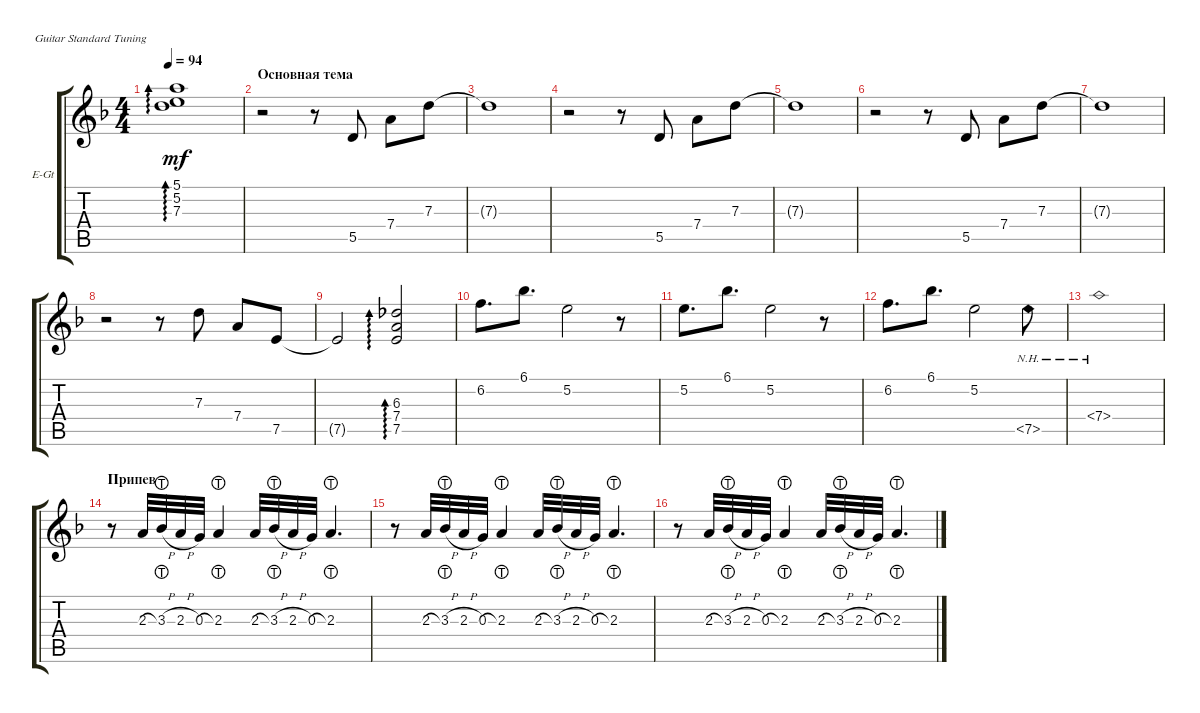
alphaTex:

\defaultSystemsLayout 4
\bracketExtendMode groupsimilarinstruments
\firstSystemTrackNameOrientation horizontal
\otherSystemsTrackNameOrientation horizontal
\track ("Electric Guitar" "E-Gt") {instrument electricguitarclean}
\staff {score tabs}
\tuning (E4 B3 G3 D3 A2 E2)
\ts (4 4)
\tempo 94
\clef g2
\ks dminor
(7.3 5.2 5.1).1{ad 0 dy mf} |
\section ("" "Основная тема")
r.2 r.8 5.5.8 7.4.8 7.3.8 |
7.3{t}.1 |
r.2 r.8 5.5.8 7.4.8 7.3.8 |
7.3{t}.1 |
r.2 r.8 5.5.8 7.4.8 7.3.8 |
7.3{t}.1 |
r.2 r.8 7.3.8 7.4.8 7.5.8 |
7.5{t}.2 (7.5 7.4 6.3).2{ad 0} |
6.2.8{d} 6.1.8{d} 5.2.2 r.8 |
5.2.8{d} 6.1.8{d} 5.2.2 r.8 |
6.2.8{d} 6.1.8{d} 5.2.2 7.5{nh}.8 |
7.4{nh}.1 |
\section ("" "Припев")
r.8 2.3.32 3.3{h lht}.32 2.3{h}.32 0.3.32 2.3{lht}.4 2.3.32 3.3{h lht}.32 2.3{h}.32 0.3.32 2.3{lht}.4{d} |
r.8 2.3.32 3.3{h lht}.32 2.3{h}.32 0.3.32 2.3{lht}.4 2.3.32 3.3{h lht}.32 2.3{h}.32 0.3.32 2.3{lht}.4{d} |
r.8 2.3.32 3.3{h lht}.32 2.3{h}.32 0.3.32 2.3{lht}.4 2.3.32 3.3{h lht}.32 2.3{h}.32 0.3.32 2.3{lht}.4{d}
